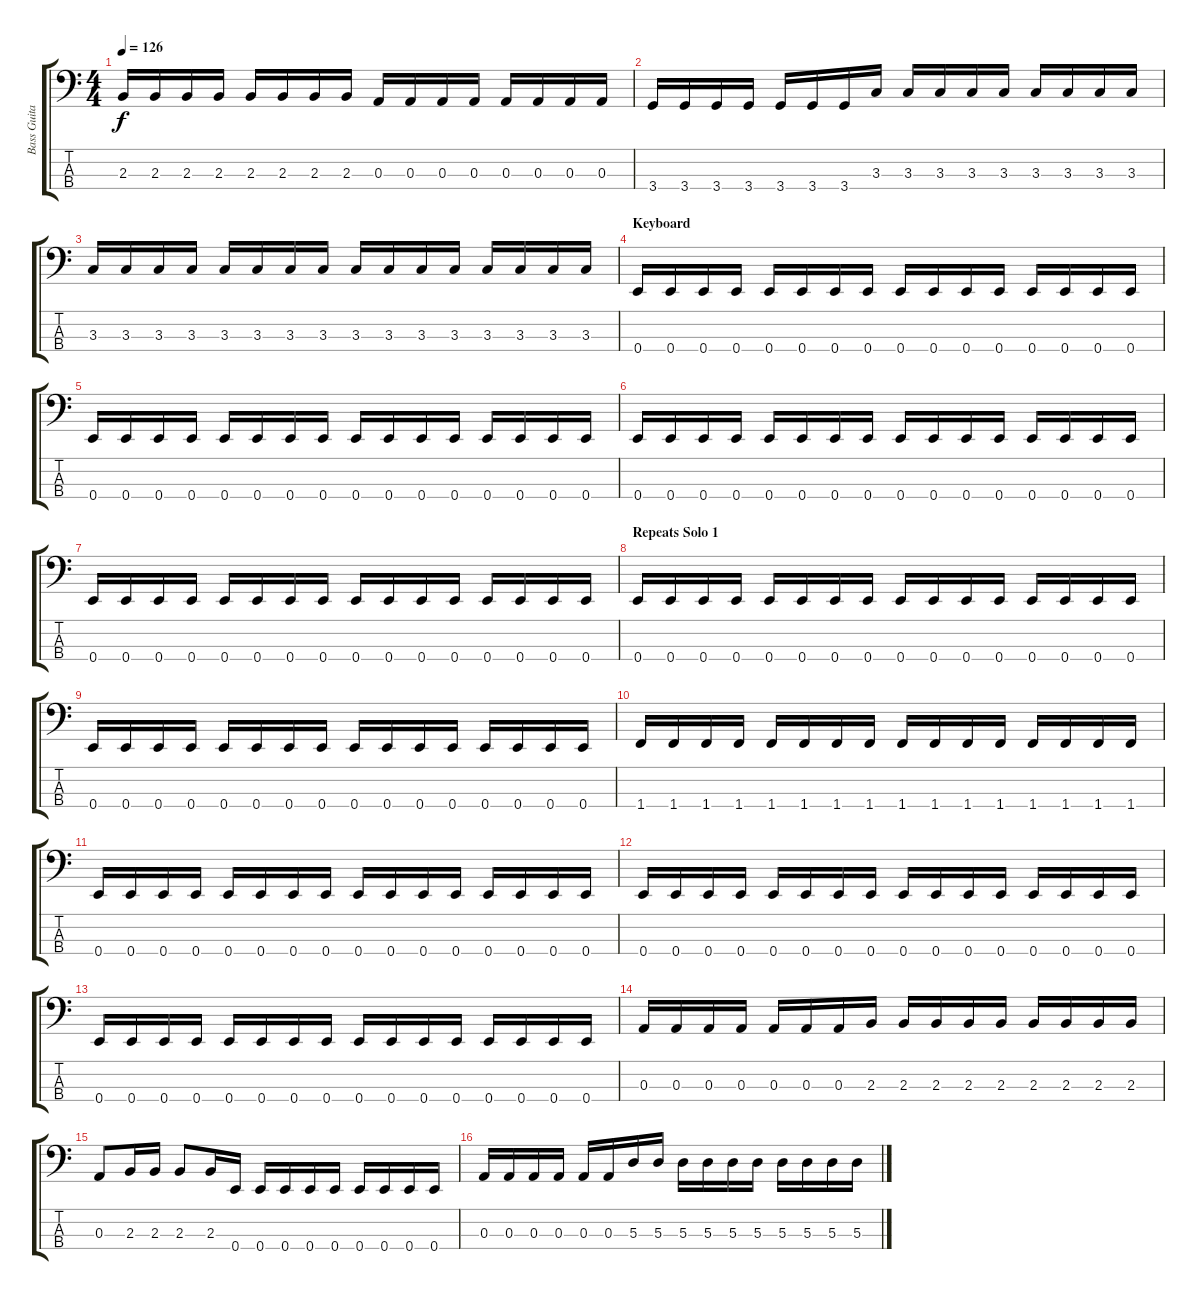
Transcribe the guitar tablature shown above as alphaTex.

\track ("Bass Guitar" "Bass Guita") {instrument electricbasspick}
\staff {score tabs}
\tuning (G2 D2 A1 E1) {hide}
\ts (4 4)
\tempo 126
\clef f4
\ks c
2.3.16{dy f} 2.3.16 2.3.16 2.3.16 2.3.16 2.3.16 2.3.16 2.3.16 0.3.16 0.3.16 0.3.16 0.3.16 0.3.16 0.3.16 0.3.16 0.3.16 |
3.4.16 3.4.16 3.4.16 3.4.16 3.4.16 3.4.16 3.4.16 3.3.16 3.3.16 3.3.16 3.3.16 3.3.16 3.3.16 3.3.16 3.3.16 3.3.16 |
3.3.16 3.3.16 3.3.16 3.3.16 3.3.16 3.3.16 3.3.16 3.3.16 3.3.16 3.3.16 3.3.16 3.3.16 3.3.16 3.3.16 3.3.16 3.3.16 |
\section ("" "Keyboard")
0.4.16 0.4.16 0.4.16 0.4.16 0.4.16 0.4.16 0.4.16 0.4.16 0.4.16 0.4.16 0.4.16 0.4.16 0.4.16 0.4.16 0.4.16 0.4.16 |
0.4.16 0.4.16 0.4.16 0.4.16 0.4.16 0.4.16 0.4.16 0.4.16 0.4.16 0.4.16 0.4.16 0.4.16 0.4.16 0.4.16 0.4.16 0.4.16 |
0.4.16 0.4.16 0.4.16 0.4.16 0.4.16 0.4.16 0.4.16 0.4.16 0.4.16 0.4.16 0.4.16 0.4.16 0.4.16 0.4.16 0.4.16 0.4.16 |
0.4.16 0.4.16 0.4.16 0.4.16 0.4.16 0.4.16 0.4.16 0.4.16 0.4.16 0.4.16 0.4.16 0.4.16 0.4.16 0.4.16 0.4.16 0.4.16 |
\section ("" "Repeats Solo 1")
0.4.16 0.4.16 0.4.16 0.4.16 0.4.16 0.4.16 0.4.16 0.4.16 0.4.16 0.4.16 0.4.16 0.4.16 0.4.16 0.4.16 0.4.16 0.4.16 |
0.4.16 0.4.16 0.4.16 0.4.16 0.4.16 0.4.16 0.4.16 0.4.16 0.4.16 0.4.16 0.4.16 0.4.16 0.4.16 0.4.16 0.4.16 0.4.16 |
1.4.16 1.4.16 1.4.16 1.4.16 1.4.16 1.4.16 1.4.16 1.4.16 1.4.16 1.4.16 1.4.16 1.4.16 1.4.16 1.4.16 1.4.16 1.4.16 |
0.4.16 0.4.16 0.4.16 0.4.16 0.4.16 0.4.16 0.4.16 0.4.16 0.4.16 0.4.16 0.4.16 0.4.16 0.4.16 0.4.16 0.4.16 0.4.16 |
0.4.16 0.4.16 0.4.16 0.4.16 0.4.16 0.4.16 0.4.16 0.4.16 0.4.16 0.4.16 0.4.16 0.4.16 0.4.16 0.4.16 0.4.16 0.4.16 |
0.4.16 0.4.16 0.4.16 0.4.16 0.4.16 0.4.16 0.4.16 0.4.16 0.4.16 0.4.16 0.4.16 0.4.16 0.4.16 0.4.16 0.4.16 0.4.16 |
0.3.16 0.3.16 0.3.16 0.3.16 0.3.16 0.3.16 0.3.16 2.3.16 2.3.16 2.3.16 2.3.16 2.3.16 2.3.16 2.3.16 2.3.16 2.3.16 |
0.3.8 2.3.16 2.3.16 2.3.8 2.3.16 0.4.16 0.4.16 0.4.16 0.4.16 0.4.16 0.4.16 0.4.16 0.4.16 0.4.16 |
0.3.16 0.3.16 0.3.16 0.3.16 0.3.16 0.3.16 5.3.16 5.3.16 5.3.16 5.3.16 5.3.16 5.3.16 5.3.16 5.3.16 5.3.16 5.3.16
